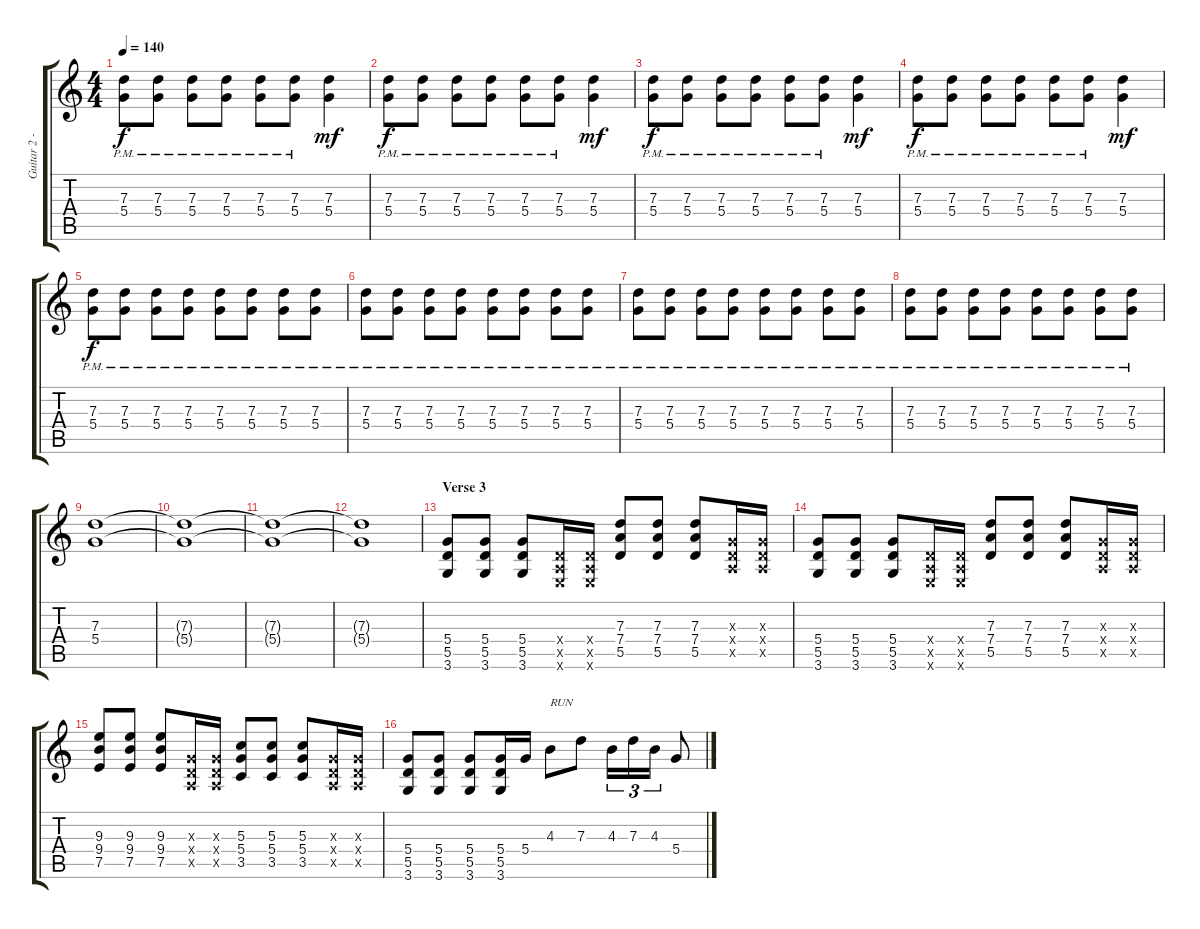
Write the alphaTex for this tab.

\track ("Guitar 2 - Chris Cheney" "Guitar 2 -") {instrument electricguitarmuted}
\staff {score tabs}
\tuning (E4 B3 G3 D3 A2 E2) {hide}
\ts (4 4)
\tempo 140
\clef g2
\ks c
(7.3{pm} 5.4{pm}).8{dy f volume 9 instrument overdrivenguitar} (7.3{pm} 5.4{pm}).8 (7.3{pm} 5.4{pm}).8 (7.3{pm} 5.4{pm}).8 (7.3{pm} 5.4{pm}).8 (7.3{pm} 5.4{pm}).8 (7.3 5.4).4{dy mf} |
(7.3{pm} 5.4{pm}).8{dy f volume 9 instrument overdrivenguitar} (7.3{pm} 5.4{pm}).8 (7.3{pm} 5.4{pm}).8 (7.3{pm} 5.4{pm}).8 (7.3{pm} 5.4{pm}).8 (7.3{pm} 5.4{pm}).8 (7.3 5.4).4{dy mf} |
(7.3{pm} 5.4{pm}).8{dy f volume 9 instrument overdrivenguitar} (7.3{pm} 5.4{pm}).8 (7.3{pm} 5.4{pm}).8 (7.3{pm} 5.4{pm}).8 (7.3{pm} 5.4{pm}).8 (7.3{pm} 5.4{pm}).8 (7.3 5.4).4{dy mf} |
(7.3{pm} 5.4{pm}).8{dy f volume 9 instrument overdrivenguitar} (7.3{pm} 5.4{pm}).8 (7.3{pm} 5.4{pm}).8 (7.3{pm} 5.4{pm}).8 (7.3{pm} 5.4{pm}).8 (7.3{pm} 5.4{pm}).8 (7.3 5.4).4{dy mf} |
(7.3{pm} 5.4{pm}).8{dy f volume 9 instrument distortionguitar} (7.3{pm} 5.4{pm}).8 (7.3{pm} 5.4{pm}).8 (7.3{pm} 5.4{pm}).8 (7.3{pm} 5.4{pm}).8 (7.3{pm} 5.4{pm}).8 (7.3{pm} 5.4{pm}).8 (7.3{pm} 5.4{pm}).8 |
(7.3{pm} 5.4{pm}).8{volume 9 instrument distortionguitar} (7.3{pm} 5.4{pm}).8 (7.3{pm} 5.4{pm}).8 (7.3{pm} 5.4{pm}).8 (7.3{pm} 5.4{pm}).8 (7.3{pm} 5.4{pm}).8 (7.3{pm} 5.4{pm}).8 (7.3{pm} 5.4{pm}).8 |
(7.3{pm} 5.4{pm}).8{volume 9 instrument distortionguitar} (7.3{pm} 5.4{pm}).8 (7.3{pm} 5.4{pm}).8 (7.3{pm} 5.4{pm}).8 (7.3{pm} 5.4{pm}).8 (7.3{pm} 5.4{pm}).8 (7.3{pm} 5.4{pm}).8 (7.3{pm} 5.4{pm}).8 |
(7.3{pm} 5.4{pm}).8{volume 9 instrument distortionguitar} (7.3{pm} 5.4{pm}).8 (7.3{pm} 5.4{pm}).8 (7.3{pm} 5.4{pm}).8 (7.3{pm} 5.4{pm}).8 (7.3{pm} 5.4{pm}).8 (7.3{pm} 5.4{pm}).8 (7.3{pm} 5.4{pm}).8 |
(7.3 5.4).1 |
(7.3{t} 5.4{t}).1 |
(7.3{t} 5.4{t}).1 |
(7.3{t} 5.4{t}).1 |
\section ("" "Verse 3")
(5.4 5.5 3.6).8{volume 12 instrument electricguitarmuted} (5.4 5.5 3.6).8 (5.4 5.5 3.6).8 (0.4{x} 0.5{x} 0.6{x}).16 (0.4{x} 0.5{x} 0.6{x}).16 (7.3 7.4 5.5).8 (7.3 7.4 5.5).8 (7.3 7.4 5.5).8 (0.3{x} 0.4{x} 0.5{x}).16 (0.3{x} 0.4{x} 0.5{x}).16 |
(5.4 5.5 3.6).8 (5.4 5.5 3.6).8 (5.4 5.5 3.6).8 (0.4{x} 0.5{x} 0.6{x}).16 (0.4{x} 0.5{x} 0.6{x}).16 (7.3 7.4 5.5).8 (7.3 7.4 5.5).8 (7.3 7.4 5.5).8 (0.3{x} 0.4{x} 0.5{x}).16 (0.3{x} 0.4{x} 0.5{x}).16 |
(9.3 9.4 7.5).8 (9.3 9.4 7.5).8 (9.3 9.4 7.5).8 (0.3{x} 0.4{x} 0.5{x}).16 (0.3{x} 0.4{x} 0.5{x}).16 (5.3 5.4 3.5).8 (5.3 5.4 3.5).8 (5.3 5.4 3.5).8 (0.3{x} 0.4{x} 0.5{x}).16 (0.3{x} 0.4{x} 0.5{x}).16 |
(5.4 5.5 3.6).8 (5.4 5.5 3.6).8 (5.4 5.5 3.6).8 (5.4 5.5 3.6).16 5.4.16{volume 11 instrument distortionguitar} 4.3.8{txt "RUN"} 7.3.8 4.3.16{tu (3 2)} 7.3.16{tu (3 2)} 4.3.16{tu (3 2)} 5.4.8
